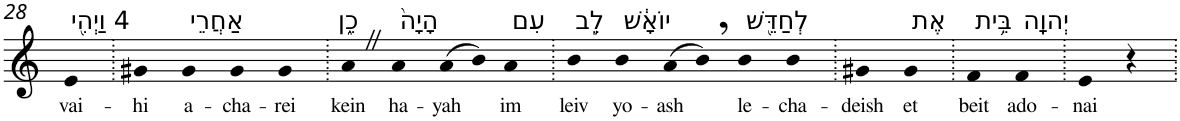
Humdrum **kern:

**kern	**text
*part1	*part1
*staff1	*staff1
*I"Piano	*
*I'Pno	*
!!LO:PB:g=z
*clefG2	*
*k[]	*
=28	=28
!LO:TX:a:t=4 וַיְהִ֖י	!
!	!LO:LY:b
4e	vai-
=29.	=29.
!	!LO:LY:b
4g#X	-hi
!LO:TX:a:t=אַחֲרֵי	!
!	!LO:LY:b
4g#	a-
!	!LO:LY:b
4g#	-cha-
!	!LO:LY:b
4g#	-rei
=30.	=30.
!LO:TX:a:t=כֵ֑ן	!
!	!LO:LY:b
4aZ	kein
!LO:TX:a:t=הָיָה֙	!
!	!LO:LY:b
4a	ha-
!	!LO:LY:b
(>8a	-yah
8b)	.
!LO:TX:a:t=עִם	!
!	!LO:LY:b
4a	im
=31.	=31.
!LO:TX:a:t=לֵ֣ב	!
!	!LO:LY:b
4b	leiv
!LO:TX:a:t=יוֹאָ֔שׁ	!
!	!LO:LY:b
4b	yo-
!	!LO:LY:b
(>8a	-ash
8b,)	.
!LO:TX:a:t=לְחַדֵּ֖שׁ	!
!	!LO:LY:b
4b	le-
!	!LO:LY:b
4b	-cha-
=32.	=32.
!	!LO:LY:b
4g#X	-deish
!LO:TX:a:t=אֶת	!
!	!LO:LY:b
4g#	et
=33.	=33.
!LO:TX:a:t=בֵּ֥ית	!
!	!LO:LY:b
4f	beit
!LO:TX:a:t=יְהוָֽה	!
!	!LO:LY:b
4f	ado-
=34.	=34.
!	!LO:LY:b
4e	-nai
4r	.
=.	=.
*-	*-
